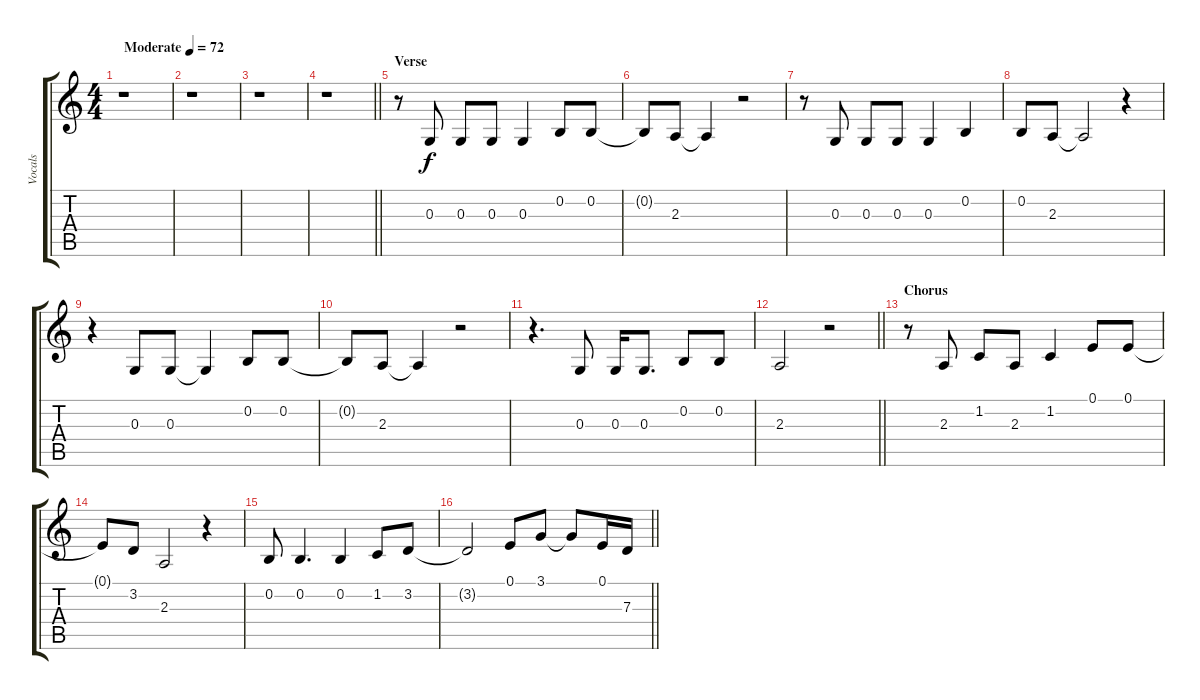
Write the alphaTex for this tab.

\track ("Vocals" "Vocals") {instrument lead1square}
\staff {score tabs}
\tuning (E4 B3 G3 D3 A2 E2) {hide}
\ts (4 4)
\tempo (72 "Moderate")
\clef g2
\ks c
r.1{dy f instrument lead1square} |
r.1 |
r.1 |
\barLineRight lightlight
r.1 |
\section ("" "Verse")
r.8 0.3.8 0.3.8 0.3.8 0.3.4 0.2.8 0.2.8 |
0.2{t}.8 2.3.8 2.3{t}.4 r.2 |
r.8 0.3.8 0.3.8 0.3.8 0.3.4 0.2.4 |
0.2.8 2.3.8 2.3{t}.2 r.4 |
r.4 0.3.8 0.3.8 0.3{t}.4 0.2.8 0.2.8 |
0.2{t}.8 2.3.8 2.3{t}.4 r.2 |
r.4{d} 0.3.8 0.3.16 0.3.8{d} 0.2.8 0.2.8 |
\barLineRight lightlight
2.3.2 r.2 |
\section ("" "Chorus")
r.8 2.3.8 1.2.8 2.3.8 1.2.4 0.1.8 0.1.8 |
0.1{t}.8 3.2.8 2.3.2 r.4 |
0.2.8 0.2.4{d} 0.2.4 1.2.8 3.2.8 |
\barLineRight lightlight
3.2{t}.2 0.1.8 3.1.8 3.1{t}.8 0.1.16 7.3.16
